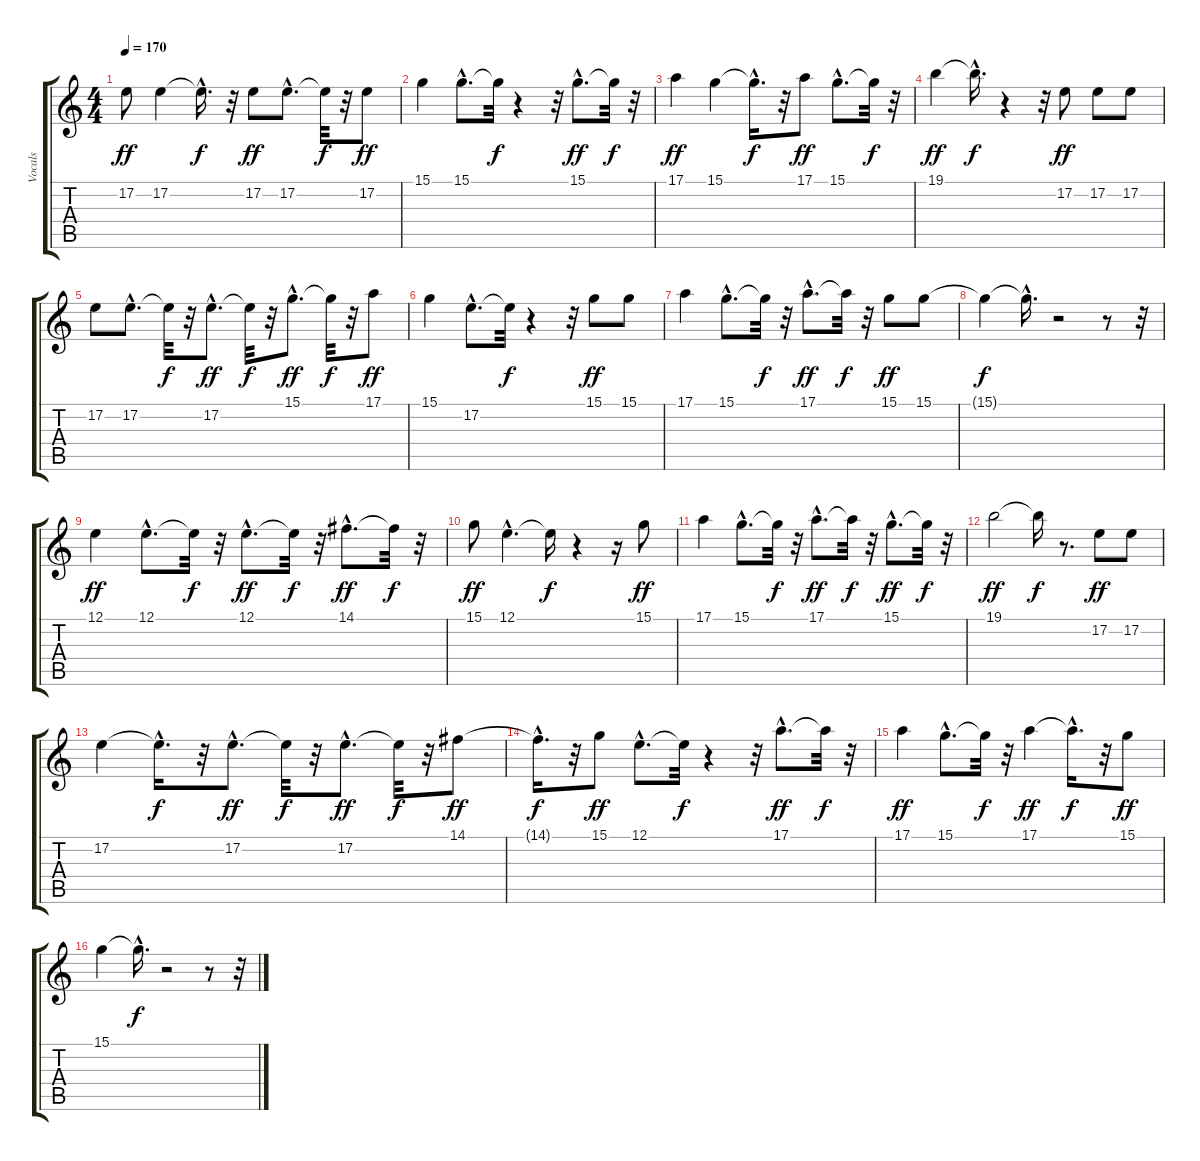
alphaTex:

\track ("Vocals" "Vocals") {instrument choiraahs}
\staff {score tabs}
\tuning (E4 B3 G3 D3 A2 E2) {hide}
\ts (4 4)
\tempo 170
\clef g2
\ks c
17.2.8{dy ff} 17.2.4 17.2{hac t}.16{d dy f} r.32 17.2.8{dy ff} 17.2{hac}.8{d} 17.2{t}.32{dy f} r.32 17.2.8{dy ff} |
15.1.4 15.1{hac}.8{d} 15.1{t}.32{dy f} r.4 r.32 15.1{hac}.8{d dy ff} 15.1{t}.32{dy f} r.32 |
17.1.4{dy ff} 15.1.4 15.1{hac t}.16{d dy f} r.32 17.1.8{dy ff} 15.1{hac}.8{d} 15.1{t}.32{dy f} r.32 |
19.1.4{dy ff} 19.1{hac t}.16{d dy f} r.4 r.32 17.2.8{dy ff} 17.2.8 17.2.8 |
17.2.8 17.2{hac}.8{d} 17.2{t}.32{dy f} r.32 17.2{hac}.8{d dy ff} 17.2{t}.32{dy f} r.32 15.1{hac}.8{d dy ff} 15.1{t}.32{dy f} r.32 17.1.8{dy ff} |
15.1.4 17.2{hac}.8{d} 17.2{t}.32{dy f} r.4 r.32 15.1.8{dy ff} 15.1.8 |
17.1.4 15.1{hac}.8{d} 15.1{t}.32{dy f} r.32 17.1{hac}.8{d dy ff} 17.1{t}.32{dy f} r.32 15.1.8{dy ff} 15.1.8 |
15.1{t}.4{dy f} 15.1{hac t}.16{d} r.2 r.8 r.32 |
12.1.4{dy ff} 12.1{hac}.8{d} 12.1{t}.32{dy f} r.32 12.1{hac}.8{d dy ff} 12.1{t}.32{dy f} r.32 14.1{hac}.8{d dy ff} 14.1{t}.32{dy f} r.32 |
15.1.8{dy ff} 12.1{hac}.4{d} 12.1{t}.16{dy f} r.4 r.16 15.1.8{dy ff} |
17.1.4 15.1{hac}.8{d} 15.1{t}.32{dy f} r.32 17.1{hac}.8{d dy ff} 17.1{t}.32{dy f} r.32 15.1{hac}.8{d dy ff} 15.1{t}.32{dy f} r.32 |
19.1.2{dy ff} 19.1{t}.16{dy f} r.8{d} 17.2.8{dy ff} 17.2.8 |
17.2.4 17.2{hac t}.16{d dy f} r.32 17.2{hac}.8{d dy ff} 17.2{t}.32{dy f} r.32 17.2{hac}.8{d dy ff} 17.2{t}.32{dy f} r.32 14.1.8{dy ff} |
14.1{hac t}.16{d dy f} r.32 15.1.8{dy ff} 12.1{hac}.8{d} 12.1{t}.32{dy f} r.4 r.32 17.1{hac}.8{d dy ff} 17.1{t}.32{dy f} r.32 |
17.1.4{dy ff} 15.1{hac}.8{d} 15.1{t}.32{dy f} r.32 17.1.4{dy ff} 17.1{hac t}.16{d dy f} r.32 15.1.8{dy ff} |
15.1.4 15.1{hac t}.16{d dy f} r.2 r.8 r.32
